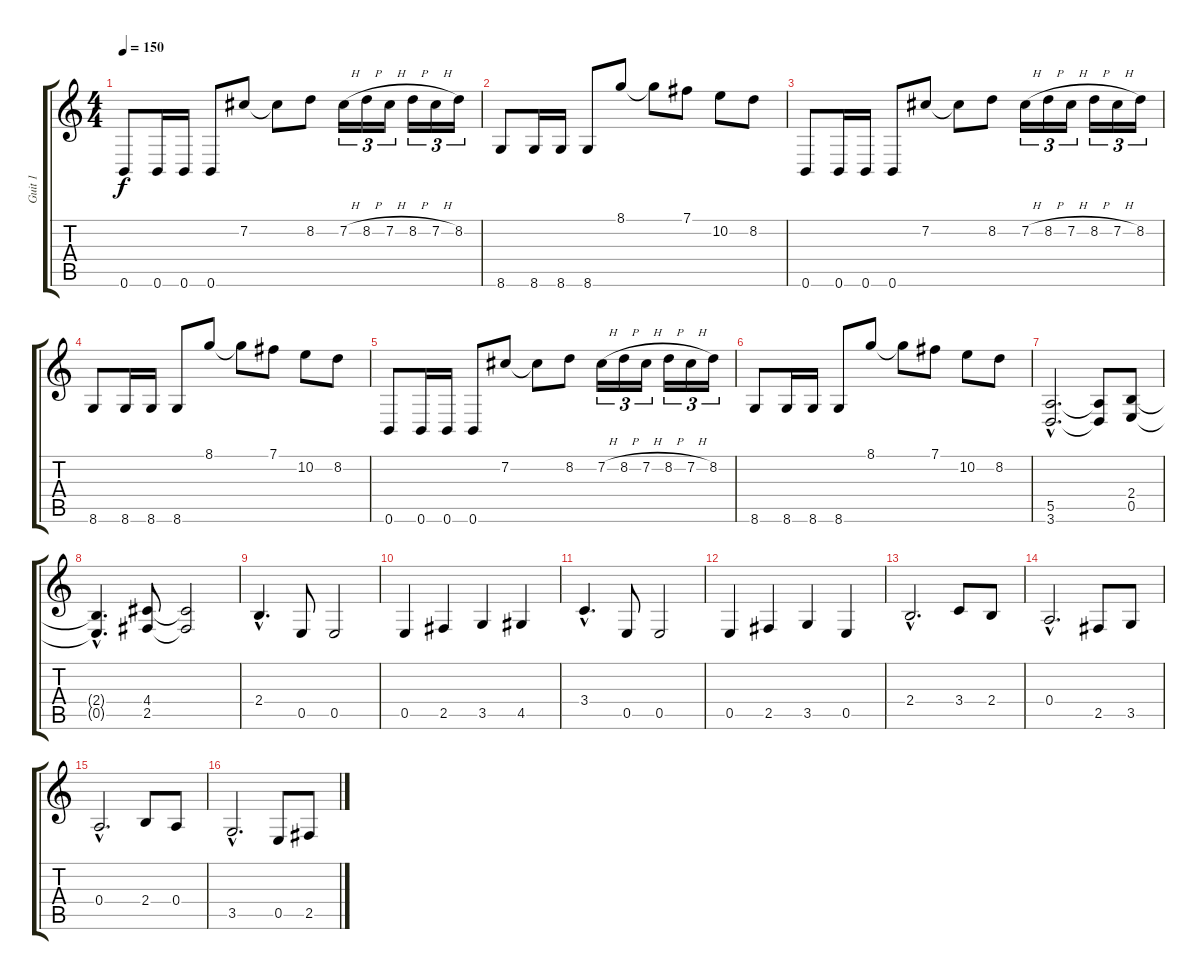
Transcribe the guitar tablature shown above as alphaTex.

\track ("Guit 1" "Guit 1") {instrument distortionguitar}
\staff {score tabs}
\tuning (B3 Gb3 D3 A2 E2 B1) {hide}
\ts (4 4)
\tempo 150
\clef g2
\ks c
0.6.8{dy f} 0.6.16 0.6.16 0.6.8 7.2.8 7.2{t}.8 8.2.8 7.2{h}.16{tu (3 2)} 8.2{h}.16{tu (3 2)} 7.2{h}.16{tu (3 2)} 8.2{h}.16{tu (3 2)} 7.2{h}.16{tu (3 2)} 8.2.16{tu (3 2)} |
8.6.8 8.6.16 8.6.16 8.6.8 8.1.8 8.1{t}.8 7.1.8 10.2.8 8.2.8 |
0.6.8 0.6.16 0.6.16 0.6.8 7.2.8 7.2{t}.8 8.2.8 7.2{h}.16{tu (3 2)} 8.2{h}.16{tu (3 2)} 7.2{h}.16{tu (3 2)} 8.2{h}.16{tu (3 2)} 7.2{h}.16{tu (3 2)} 8.2.16{tu (3 2)} |
8.6.8 8.6.16 8.6.16 8.6.8 8.1.8 8.1{t}.8 7.1.8 10.2.8 8.2.8 |
0.6.8 0.6.16 0.6.16 0.6.8 7.2.8 7.2{t}.8 8.2.8 7.2{h}.16{tu (3 2)} 8.2{h}.16{tu (3 2)} 7.2{h}.16{tu (3 2)} 8.2{h}.16{tu (3 2)} 7.2{h}.16{tu (3 2)} 8.2.16{tu (3 2)} |
8.6.8 8.6.16 8.6.16 8.6.8 8.1.8 8.1{t}.8 7.1.8 10.2.8 8.2.8 |
(5.5{hac} 3.6{hac}).2{d} (5.5{t} 3.6{t}).8 (2.4 0.5).8 |
(2.4{hac t} 0.5{hac t}).4{d} (4.4 2.5).8 (4.4{t} 2.5{t}).2 |
2.4{hac}.4{d} 0.5.8 0.5.2 |
0.5.4 2.5.4 3.5.4 4.5.4 |
3.4{hac}.4{d} 0.5.8 0.5.2 |
0.5.4 2.5.4 3.5.4 0.5.4 |
2.4{hac}.2{d} 3.4.8 2.4.8 |
0.4{hac}.2{d} 2.5.8 3.5.8 |
0.4{hac}.2{d} 2.4.8 0.4.8 |
3.5{hac}.2{d} 0.5.8 2.5.8
